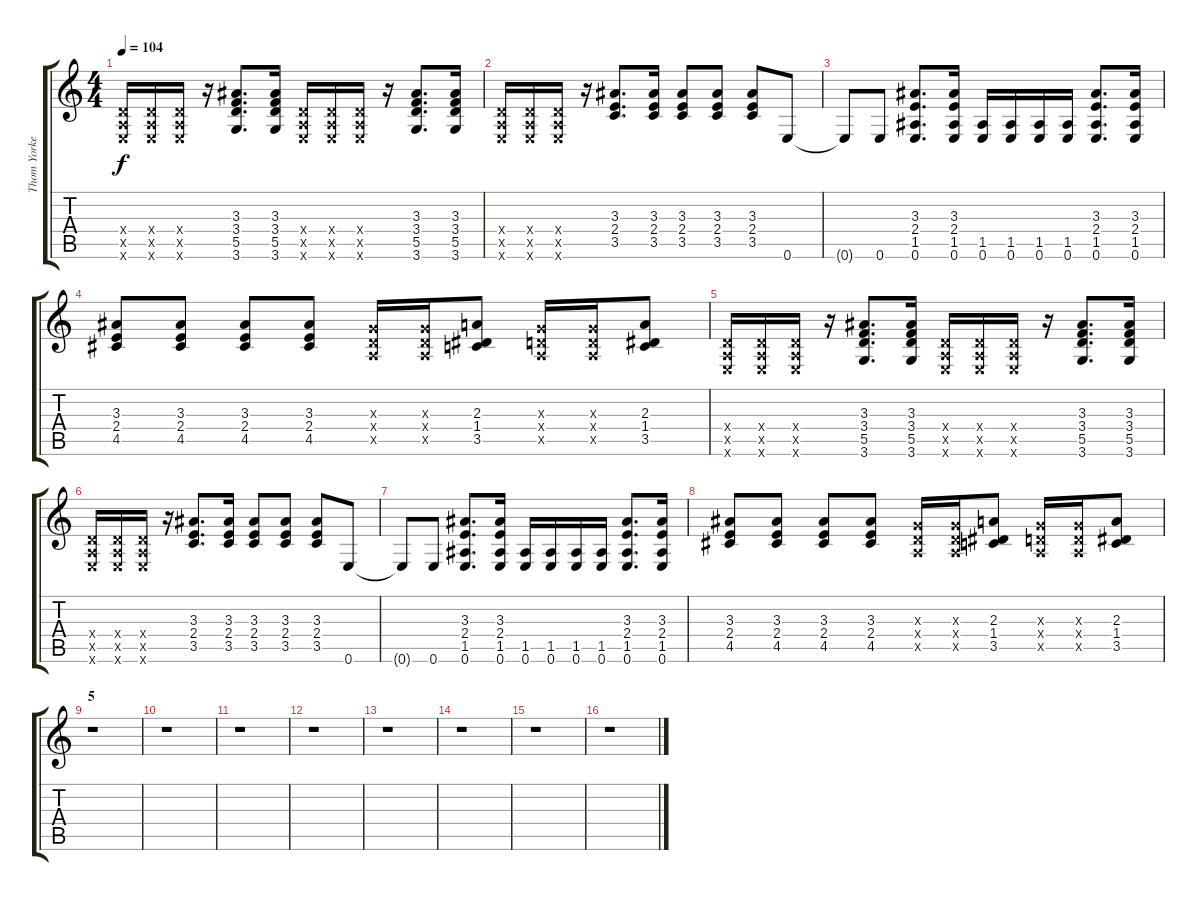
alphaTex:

\track ("Thom Yorke" "Thom Yorke") {instrument overdrivenguitar}
\staff {score tabs}
\tuning (E4 B3 G3 D3 A2 E2) {hide}
\ts (4 4)
\tempo 104
\clef g2
\ks c
(0.4{x} 0.5{x} 0.6{x}).16{dy f} (0.4{x} 0.5{x} 0.6{x}).16 (0.4{x} 0.5{x} 0.6{x}).16 r.16 (3.3 3.4 5.5 3.6).8{d} (3.3 3.4 5.5 3.6).16 (0.4{x} 0.5{x} 0.6{x}).16 (0.4{x} 0.5{x} 0.6{x}).16 (0.4{x} 0.5{x} 0.6{x}).16 r.16 (3.3 3.4 5.5 3.6).8{d} (3.3 3.4 5.5 3.6).16 |
(0.4{x} 0.5{x} 0.6{x}).16 (0.4{x} 0.5{x} 0.6{x}).16 (0.4{x} 0.5{x} 0.6{x}).16 r.16 (3.3 2.4 3.5).8{d} (3.3 2.4 3.5).16 (3.3 2.4 3.5).8 (3.3 2.4 3.5).8 (3.3 2.4 3.5).8 0.6.8 |
0.6{t}.8 0.6.8 (3.3 2.4 1.5 0.6).8{d} (3.3 2.4 1.5 0.6).16 (1.5 0.6).16 (1.5 0.6).16 (1.5 0.6).16 (1.5 0.6).16 (3.3 2.4 1.5 0.6).8{d} (3.3 2.4 1.5 0.6).16 |
(3.3 2.4 4.5).8 (3.3 2.4 4.5).8 (3.3 2.4 4.5).8 (3.3 2.4 4.5).8 (0.3{x} 0.4{x} 0.5{x}).16 (0.3{x} 0.4{x} 0.5{x}).16 (2.3 1.4 3.5).8 (0.3{x} 0.4{x} 0.5{x}).16 (0.3{x} 0.4{x} 0.5{x}).16 (2.3 1.4 3.5).8 |
(0.4{x} 0.5{x} 0.6{x}).16 (0.4{x} 0.5{x} 0.6{x}).16 (0.4{x} 0.5{x} 0.6{x}).16 r.16 (3.3 3.4 5.5 3.6).8{d} (3.3 3.4 5.5 3.6).16 (0.4{x} 0.5{x} 0.6{x}).16 (0.4{x} 0.5{x} 0.6{x}).16 (0.4{x} 0.5{x} 0.6{x}).16 r.16 (3.3 3.4 5.5 3.6).8{d} (3.3 3.4 5.5 3.6).16 |
(0.4{x} 0.5{x} 0.6{x}).16 (0.4{x} 0.5{x} 0.6{x}).16 (0.4{x} 0.5{x} 0.6{x}).16 r.16 (3.3 2.4 3.5).8{d} (3.3 2.4 3.5).16 (3.3 2.4 3.5).8 (3.3 2.4 3.5).8 (3.3 2.4 3.5).8 0.6.8 |
0.6{t}.8 0.6.8 (3.3 2.4 1.5 0.6).8{d} (3.3 2.4 1.5 0.6).16 (1.5 0.6).16 (1.5 0.6).16 (1.5 0.6).16 (1.5 0.6).16 (3.3 2.4 1.5 0.6).8{d} (3.3 2.4 1.5 0.6).16 |
(3.3 2.4 4.5).8 (3.3 2.4 4.5).8 (3.3 2.4 4.5).8 (3.3 2.4 4.5).8 (0.3{x} 0.4{x} 0.5{x}).16 (0.3{x} 0.4{x} 0.5{x}).16 (2.3 1.4 3.5).8 (0.3{x} 0.4{x} 0.5{x}).16 (0.3{x} 0.4{x} 0.5{x}).16 (2.3 1.4 3.5).8 |
\section ("" "5")
r.1 |
r.1 |
r.1 |
r.1 |
r.1 |
r.1 |
r.1 |
r.1
